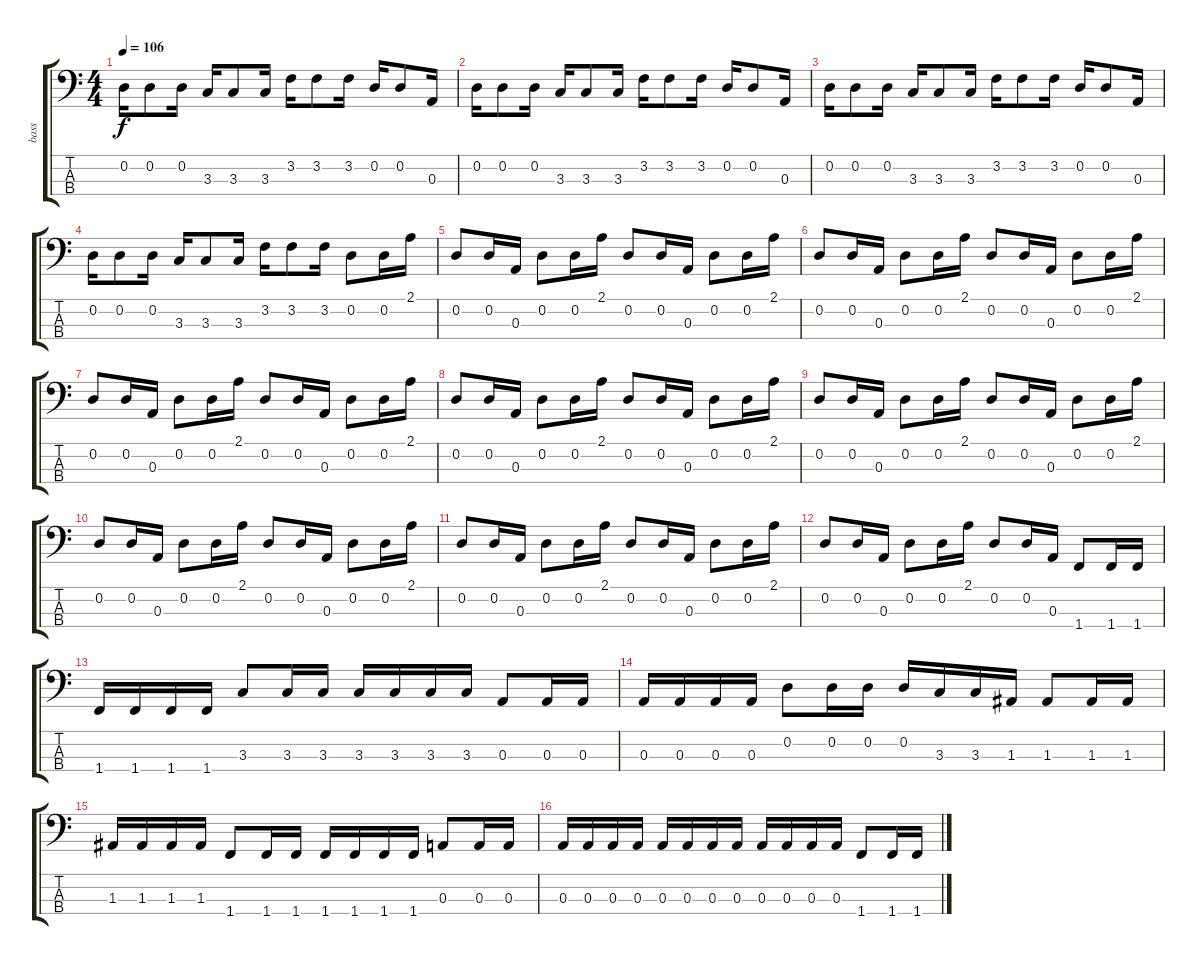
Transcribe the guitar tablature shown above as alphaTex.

\track ("bass" "bass") {instrument electricbassfinger}
\staff {score tabs}
\tuning (G2 D2 A1 E1) {hide}
\ts (4 4)
\tempo 106
\clef f4
\ks c
0.2.16{dy f} 0.2.8 0.2.16 3.3.16 3.3.8 3.3.16 3.2.16 3.2.8 3.2.16 0.2.16 0.2.8 0.3.16 |
0.2.16 0.2.8 0.2.16 3.3.16 3.3.8 3.3.16 3.2.16 3.2.8 3.2.16 0.2.16 0.2.8 0.3.16 |
0.2.16 0.2.8 0.2.16 3.3.16 3.3.8 3.3.16 3.2.16 3.2.8 3.2.16 0.2.16 0.2.8 0.3.16 |
0.2.16 0.2.8 0.2.16 3.3.16 3.3.8 3.3.16 3.2.16 3.2.8 3.2.16 0.2.8 0.2.16 2.1.16 |
0.2.8 0.2.16 0.3.16 0.2.8 0.2.16 2.1.16 0.2.8 0.2.16 0.3.16 0.2.8 0.2.16 2.1.16 |
0.2.8 0.2.16 0.3.16 0.2.8 0.2.16 2.1.16 0.2.8 0.2.16 0.3.16 0.2.8 0.2.16 2.1.16 |
0.2.8 0.2.16 0.3.16 0.2.8 0.2.16 2.1.16 0.2.8 0.2.16 0.3.16 0.2.8 0.2.16 2.1.16 |
0.2.8 0.2.16 0.3.16 0.2.8 0.2.16 2.1.16 0.2.8 0.2.16 0.3.16 0.2.8 0.2.16 2.1.16 |
0.2.8 0.2.16 0.3.16 0.2.8 0.2.16 2.1.16 0.2.8 0.2.16 0.3.16 0.2.8 0.2.16 2.1.16 |
0.2.8 0.2.16 0.3.16 0.2.8 0.2.16 2.1.16 0.2.8 0.2.16 0.3.16 0.2.8 0.2.16 2.1.16 |
0.2.8 0.2.16 0.3.16 0.2.8 0.2.16 2.1.16 0.2.8 0.2.16 0.3.16 0.2.8 0.2.16 2.1.16 |
0.2.8 0.2.16 0.3.16 0.2.8 0.2.16 2.1.16 0.2.8 0.2.16 0.3.16 1.4.8 1.4.16 1.4.16 |
1.4.16 1.4.16 1.4.16 1.4.16 3.3.8 3.3.16 3.3.16 3.3.16 3.3.16 3.3.16 3.3.16 0.3.8 0.3.16 0.3.16 |
0.3.16 0.3.16 0.3.16 0.3.16 0.2.8 0.2.16 0.2.16 0.2.16 3.3.16 3.3.16 1.3.16 1.3.8 1.3.16 1.3.16 |
1.3.16 1.3.16 1.3.16 1.3.16 1.4.8 1.4.16 1.4.16 1.4.16 1.4.16 1.4.16 1.4.16 0.3.8 0.3.16 0.3.16 |
0.3.16 0.3.16 0.3.16 0.3.16 0.3.16 0.3.16 0.3.16 0.3.16 0.3.16 0.3.16 0.3.16 0.3.16 1.4.8 1.4.16 1.4.16
